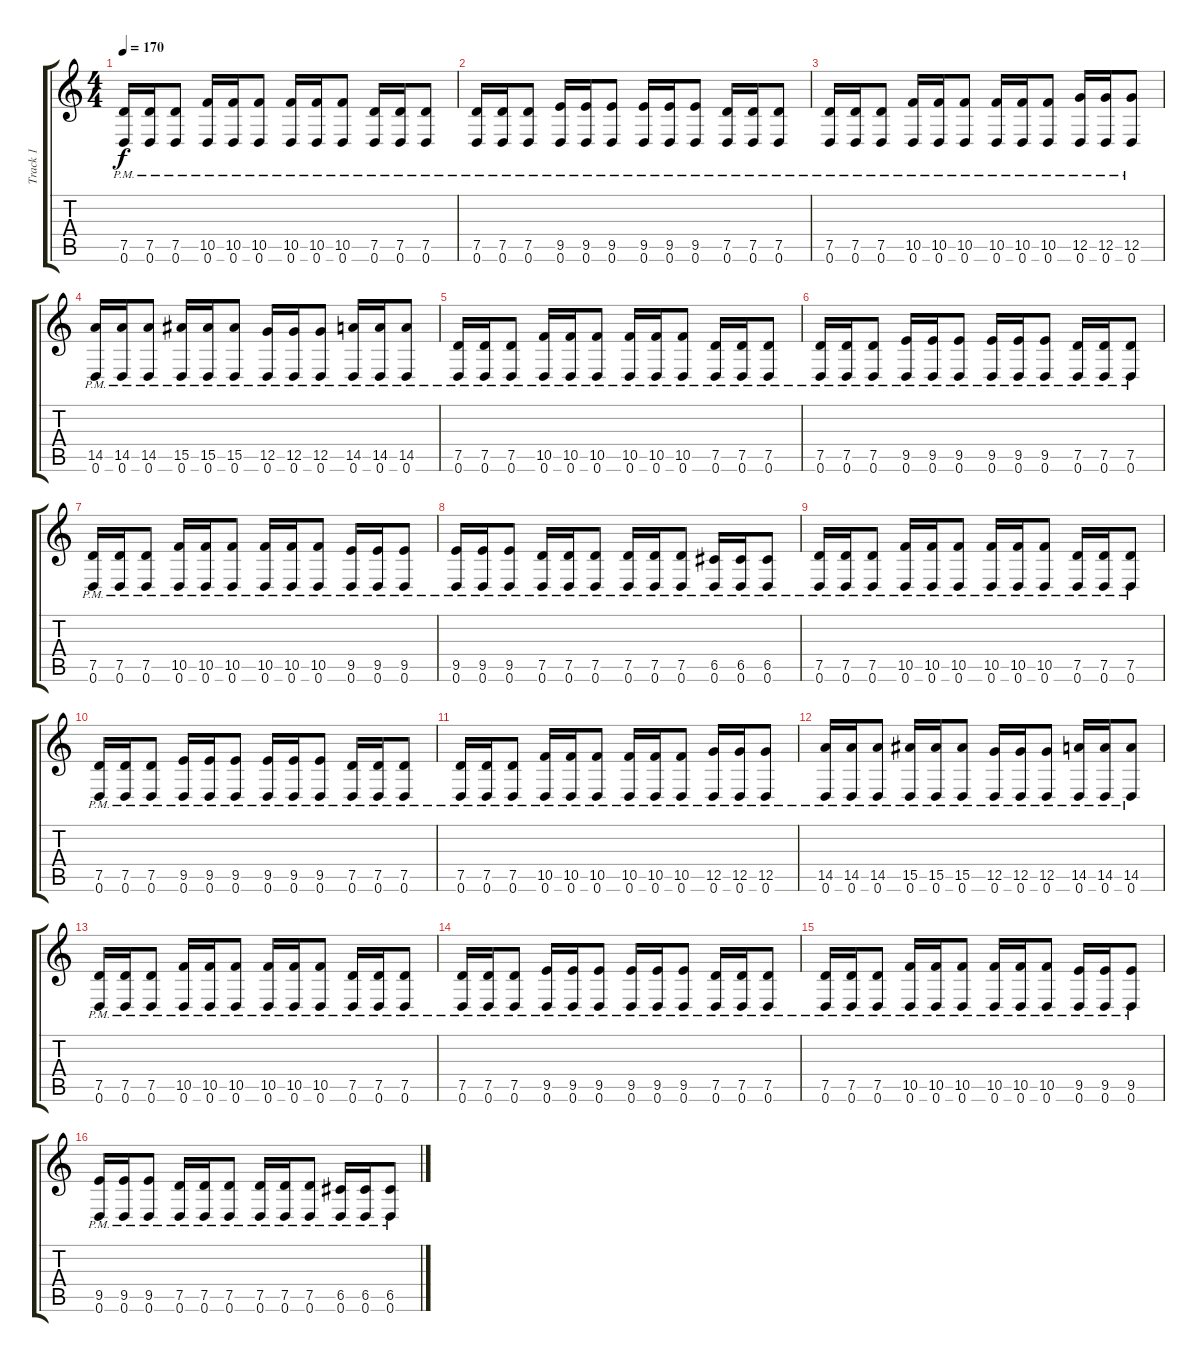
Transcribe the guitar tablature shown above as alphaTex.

\track ("Track 1" "Track 1") {instrument distortionguitar}
\staff {score tabs}
\tuning (D4 A3 F3 C3 G2 D2) {hide}
\ts (4 4)
\tempo 170
\clef g2
\ks c
(7.5{pm} 0.6{pm}).16{dy f} (7.5{pm} 0.6{pm}).16 (7.5{pm} 0.6{pm}).8 (10.5{pm} 0.6{pm}).16 (10.5{pm} 0.6{pm}).16 (10.5{pm} 0.6{pm}).8 (10.5{pm} 0.6{pm}).16 (10.5{pm} 0.6{pm}).16 (10.5{pm} 0.6{pm}).8 (7.5{pm} 0.6{pm}).16 (7.5{pm} 0.6{pm}).16 (7.5{pm} 0.6{pm}).8 |
(7.5{pm} 0.6{pm}).16 (7.5{pm} 0.6{pm}).16 (7.5{pm} 0.6{pm}).8 (9.5{pm} 0.6{pm}).16 (9.5{pm} 0.6{pm}).16 (9.5{pm} 0.6{pm}).8 (9.5{pm} 0.6{pm}).16 (9.5{pm} 0.6{pm}).16 (9.5{pm} 0.6{pm}).8 (7.5{pm} 0.6{pm}).16 (7.5{pm} 0.6{pm}).16 (7.5{pm} 0.6{pm}).8 |
(7.5{pm} 0.6{pm}).16 (7.5{pm} 0.6{pm}).16 (7.5{pm} 0.6{pm}).8 (10.5{pm} 0.6{pm}).16 (10.5{pm} 0.6{pm}).16 (10.5{pm} 0.6{pm}).8 (10.5{pm} 0.6{pm}).16 (10.5{pm} 0.6{pm}).16 (10.5{pm} 0.6{pm}).8 (12.5{pm} 0.6{pm}).16 (12.5{pm} 0.6{pm}).16 (12.5{pm} 0.6{pm}).8 |
(14.5{pm} 0.6{pm}).16 (14.5{pm} 0.6{pm}).16 (14.5{pm} 0.6{pm}).8 (15.5{pm} 0.6{pm}).16 (15.5{pm} 0.6{pm}).16 (15.5{pm} 0.6{pm}).8 (12.5{pm} 0.6{pm}).16 (12.5{pm} 0.6{pm}).16 (12.5{pm} 0.6{pm}).8 (14.5{pm} 0.6{pm}).16 (14.5{pm} 0.6{pm}).16 (14.5{pm} 0.6{pm}).8 |
(7.5{pm} 0.6{pm}).16 (7.5{pm} 0.6{pm}).16 (7.5{pm} 0.6{pm}).8 (10.5{pm} 0.6{pm}).16 (10.5{pm} 0.6{pm}).16 (10.5{pm} 0.6{pm}).8 (10.5{pm} 0.6{pm}).16 (10.5{pm} 0.6{pm}).16 (10.5{pm} 0.6{pm}).8 (7.5{pm} 0.6{pm}).16 (7.5{pm} 0.6{pm}).16 (7.5{pm} 0.6{pm}).8 |
(7.5{pm} 0.6{pm}).16 (7.5{pm} 0.6{pm}).16 (7.5{pm} 0.6{pm}).8 (9.5{pm} 0.6{pm}).16 (9.5{pm} 0.6{pm}).16 (9.5{pm} 0.6{pm}).8 (9.5{pm} 0.6{pm}).16 (9.5{pm} 0.6{pm}).16 (9.5{pm} 0.6{pm}).8 (7.5{pm} 0.6{pm}).16 (7.5{pm} 0.6{pm}).16 (7.5{pm} 0.6{pm}).8 |
(7.5{pm} 0.6{pm}).16 (7.5{pm} 0.6{pm}).16 (7.5{pm} 0.6{pm}).8 (10.5{pm} 0.6{pm}).16 (10.5{pm} 0.6{pm}).16 (10.5{pm} 0.6{pm}).8 (10.5{pm} 0.6{pm}).16 (10.5{pm} 0.6{pm}).16 (10.5{pm} 0.6{pm}).8 (9.5{pm} 0.6{pm}).16 (9.5{pm} 0.6{pm}).16 (9.5{pm} 0.6{pm}).8 |
(9.5{pm} 0.6{pm}).16 (9.5{pm} 0.6{pm}).16 (9.5{pm} 0.6{pm}).8 (7.5{pm} 0.6{pm}).16 (7.5{pm} 0.6{pm}).16 (7.5{pm} 0.6{pm}).8 (7.5{pm} 0.6{pm}).16 (7.5{pm} 0.6{pm}).16 (7.5{pm} 0.6{pm}).8 (6.5{pm} 0.6{pm}).16 (6.5{pm} 0.6{pm}).16 (6.5{pm} 0.6{pm}).8 |
(7.5{pm} 0.6{pm}).16 (7.5{pm} 0.6{pm}).16 (7.5{pm} 0.6{pm}).8 (10.5{pm} 0.6{pm}).16 (10.5{pm} 0.6{pm}).16 (10.5{pm} 0.6{pm}).8 (10.5{pm} 0.6{pm}).16 (10.5{pm} 0.6{pm}).16 (10.5{pm} 0.6{pm}).8 (7.5{pm} 0.6{pm}).16 (7.5{pm} 0.6{pm}).16 (7.5{pm} 0.6{pm}).8 |
(7.5{pm} 0.6{pm}).16 (7.5{pm} 0.6{pm}).16 (7.5{pm} 0.6{pm}).8 (9.5{pm} 0.6{pm}).16 (9.5{pm} 0.6{pm}).16 (9.5{pm} 0.6{pm}).8 (9.5{pm} 0.6{pm}).16 (9.5{pm} 0.6{pm}).16 (9.5{pm} 0.6{pm}).8 (7.5{pm} 0.6{pm}).16 (7.5{pm} 0.6{pm}).16 (7.5{pm} 0.6{pm}).8 |
(7.5{pm} 0.6{pm}).16 (7.5{pm} 0.6{pm}).16 (7.5{pm} 0.6{pm}).8 (10.5{pm} 0.6{pm}).16 (10.5{pm} 0.6{pm}).16 (10.5{pm} 0.6{pm}).8 (10.5{pm} 0.6{pm}).16 (10.5{pm} 0.6{pm}).16 (10.5{pm} 0.6{pm}).8 (12.5{pm} 0.6{pm}).16 (12.5{pm} 0.6{pm}).16 (12.5{pm} 0.6{pm}).8 |
(14.5{pm} 0.6{pm}).16 (14.5{pm} 0.6{pm}).16 (14.5{pm} 0.6{pm}).8 (15.5{pm} 0.6{pm}).16 (15.5{pm} 0.6{pm}).16 (15.5{pm} 0.6{pm}).8 (12.5{pm} 0.6{pm}).16 (12.5{pm} 0.6{pm}).16 (12.5{pm} 0.6{pm}).8 (14.5{pm} 0.6{pm}).16 (14.5{pm} 0.6{pm}).16 (14.5{pm} 0.6{pm}).8 |
(7.5{pm} 0.6{pm}).16 (7.5{pm} 0.6{pm}).16 (7.5{pm} 0.6{pm}).8 (10.5{pm} 0.6{pm}).16 (10.5{pm} 0.6{pm}).16 (10.5{pm} 0.6{pm}).8 (10.5{pm} 0.6{pm}).16 (10.5{pm} 0.6{pm}).16 (10.5{pm} 0.6{pm}).8 (7.5{pm} 0.6{pm}).16 (7.5{pm} 0.6{pm}).16 (7.5{pm} 0.6{pm}).8 |
(7.5{pm} 0.6{pm}).16 (7.5{pm} 0.6{pm}).16 (7.5{pm} 0.6{pm}).8 (9.5{pm} 0.6{pm}).16 (9.5{pm} 0.6{pm}).16 (9.5{pm} 0.6{pm}).8 (9.5{pm} 0.6{pm}).16 (9.5{pm} 0.6{pm}).16 (9.5{pm} 0.6{pm}).8 (7.5{pm} 0.6{pm}).16 (7.5{pm} 0.6{pm}).16 (7.5{pm} 0.6{pm}).8 |
(7.5{pm} 0.6{pm}).16 (7.5{pm} 0.6{pm}).16 (7.5{pm} 0.6{pm}).8 (10.5{pm} 0.6{pm}).16 (10.5{pm} 0.6{pm}).16 (10.5{pm} 0.6{pm}).8 (10.5{pm} 0.6{pm}).16 (10.5{pm} 0.6{pm}).16 (10.5{pm} 0.6{pm}).8 (9.5{pm} 0.6{pm}).16 (9.5{pm} 0.6{pm}).16 (9.5{pm} 0.6{pm}).8 |
(9.5{pm} 0.6{pm}).16 (9.5{pm} 0.6{pm}).16 (9.5{pm} 0.6{pm}).8 (7.5{pm} 0.6{pm}).16 (7.5{pm} 0.6{pm}).16 (7.5{pm} 0.6{pm}).8 (7.5{pm} 0.6{pm}).16 (7.5{pm} 0.6{pm}).16 (7.5{pm} 0.6{pm}).8 (6.5{pm} 0.6{pm}).16 (6.5{pm} 0.6{pm}).16 (6.5{pm} 0.6{pm}).8
